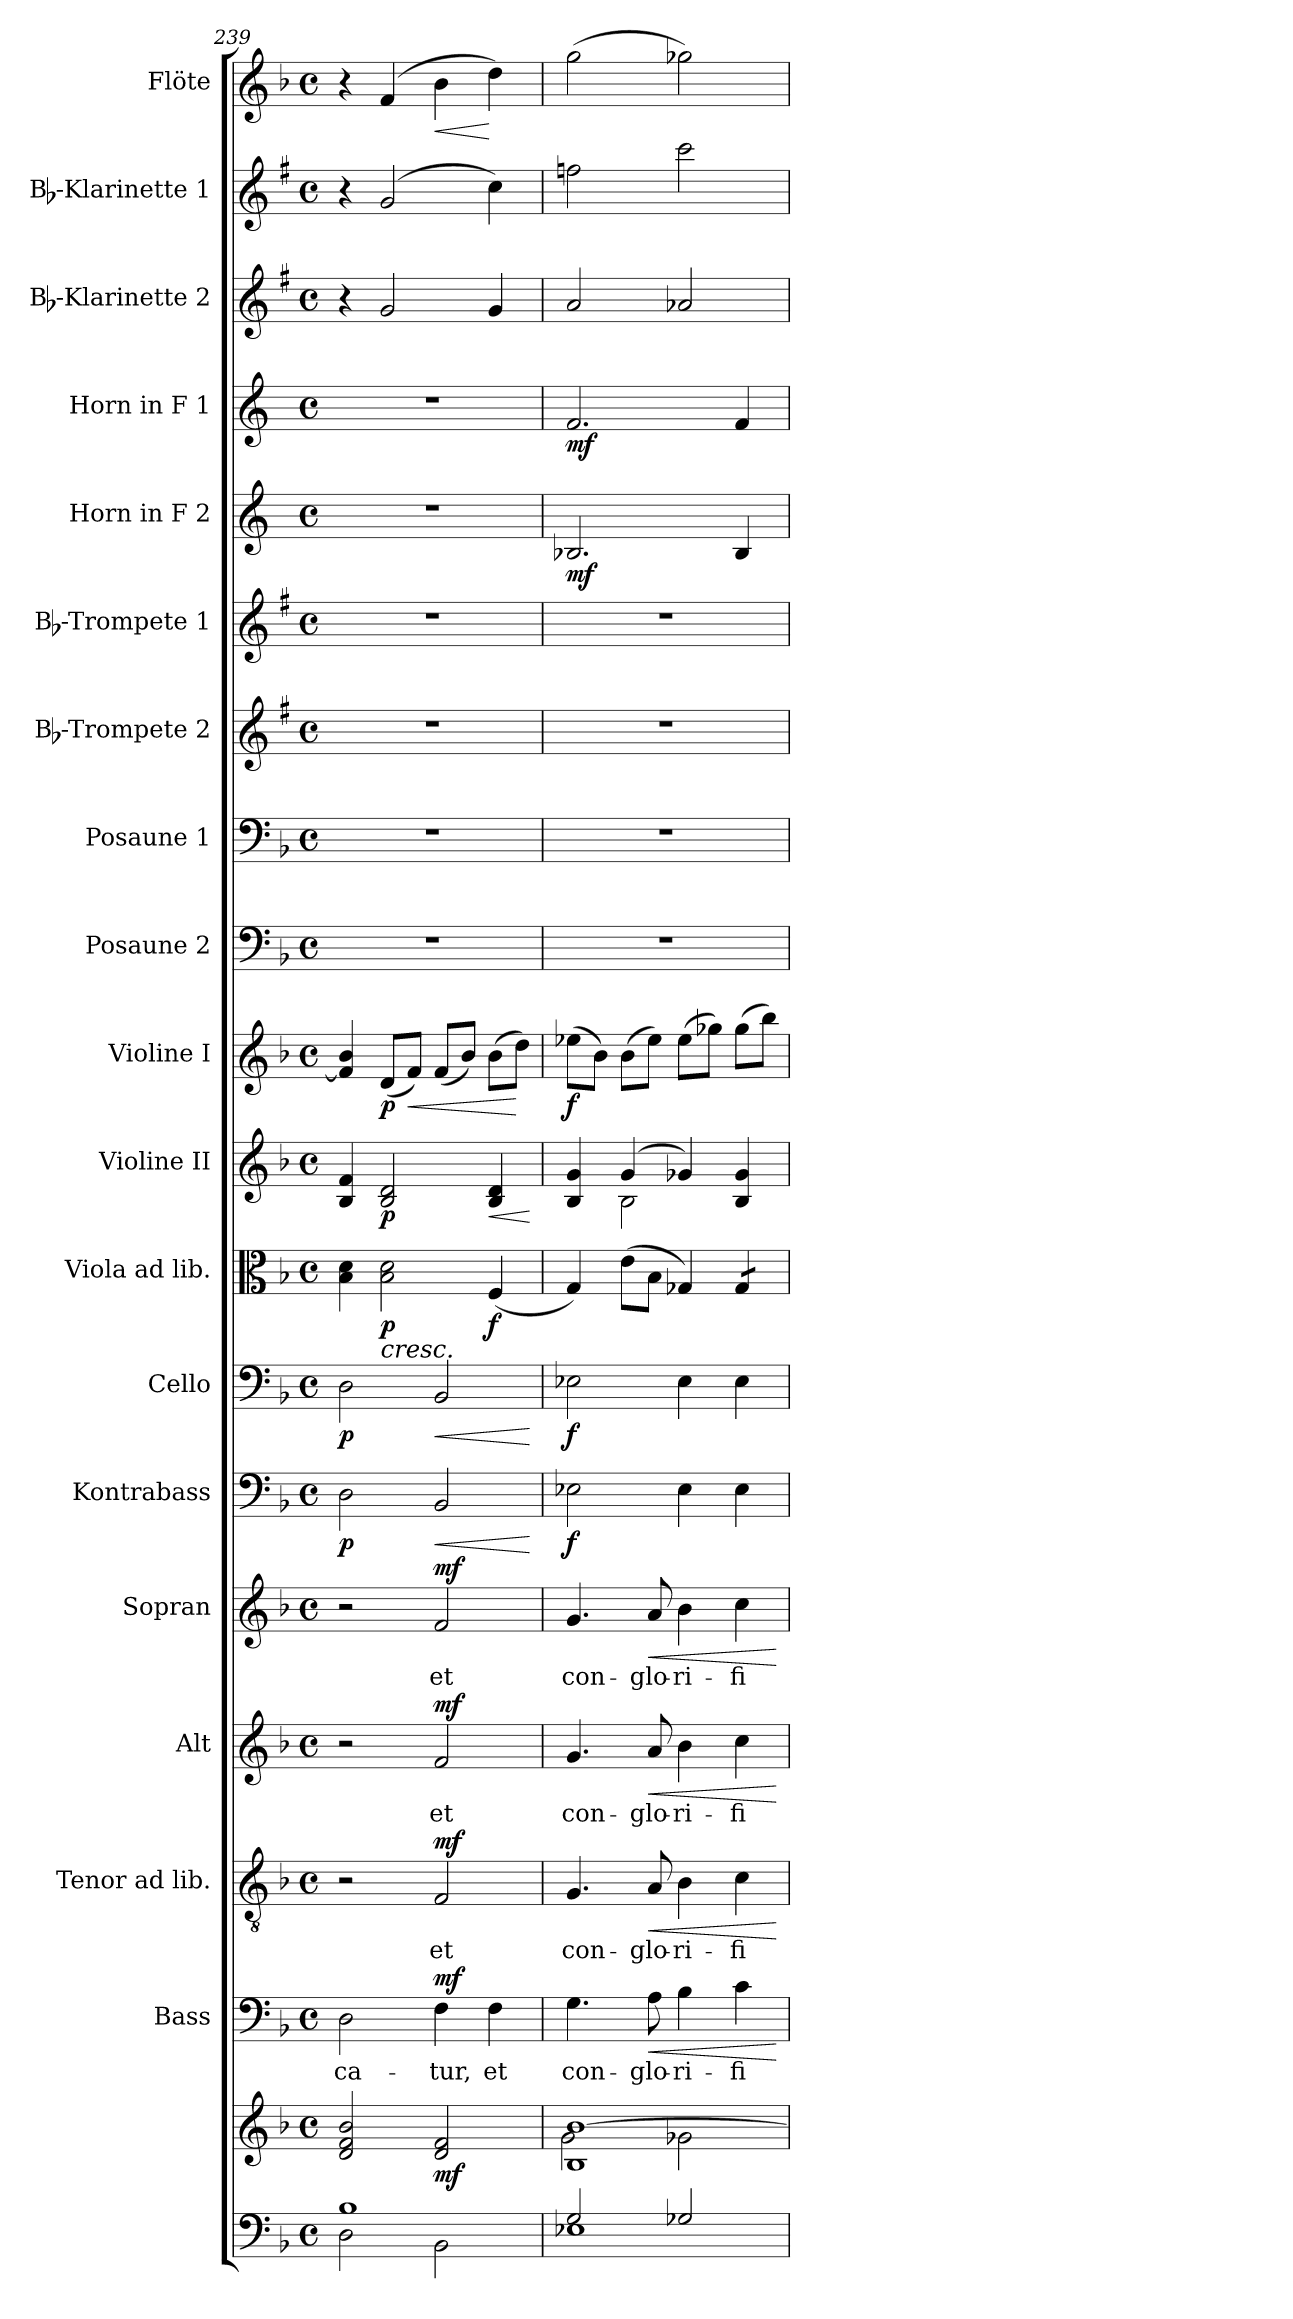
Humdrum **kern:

**kern	**kern	**dynam	**kern	**text	**dynam	**kern	**text	**dynam	**kern	**text	**dynam	**kern	**text	**dynam	**kern	**dynam	**kern	**dynam	**kern	**dynam	**kern	**dynam	**kern	**dynam	**kern	**kern	**kern	**kern	**kern	**dynam	**kern	**dynam	**kern	**kern	**kern	**dynam
*part19	*part19	*part19	*part18	*part18	*part18	*part17	*part17	*part17	*part16	*part16	*part16	*part15	*part15	*part15	*part14	*part14	*part13	*part13	*part12	*part12	*part11	*part11	*part10	*part10	*part9	*part8	*part7	*part6	*part5	*part5	*part4	*part4	*part3	*part2	*part1	*part1
*staff20	*staff19	*staff19/20	*staff18	*staff18	*staff18	*staff17	*staff17	*staff17	*staff16	*staff16	*staff16	*staff15	*staff15	*staff15	*staff14	*staff14	*staff13	*staff13	*staff12	*staff12	*staff11	*staff11	*staff10	*staff10	*staff9	*staff8	*staff7	*staff6	*staff5	*staff5	*staff4	*staff4	*staff3	*staff2	*staff1	*staff1
*	*	*	*I"Bass	*	*	*I"Tenor ad lib.	*	*	*I"Alt	*	*	*I"Sopran	*	*	*I"Kontrabass	*	*I"Cello	*	*I"Viola ad lib.	*	*I"Violine II	*	*I"Violine I	*	*I"Posaune 2	*I"Posaune 1	*I"Bb-Trompete 2	*I"Bb-Trompete 1	*I"Horn in F 2	*	*I"Horn in F 1	*	*I"Bb-Klarinette 2	*I"Bb-Klarinette 1	*I"Flöte	*
*	*	*	*I'B.	*	*	*I'T.	*	*	*I'A.	*	*	*I'S.	*	*	*I'Kb.	*	*	*	*I'Vla.	*	*I'Vl. II	*	*I'Vl. I	*	*I'Pos. 2	*I'Pos. 1	*I'Bb Trp. 2	*I'Bb Trp. 1	*	*	*	*	*I'Bb Kl. 2	*I'Bb Kl. 1	*I'Fl.	*
*clefF4	*clefG2	*	*clefF4	*	*	*clefGv2	*	*	*clefG2	*	*	*clefG2	*	*	*clefF4	*	*clefF4	*	*clefC3	*	*clefG2	*	*clefG2	*	*clefF4	*clefF4	*clefG2	*clefG2	*clefG2	*	*clefG2	*	*clefG2	*clefG2	*clefG2	*
*	*	*	*	*	*	*	*	*	*	*	*	*	*	*	*ITrd7c12	*	*	*	*	*	*	*	*	*	*	*	*ITrd1c2	*ITrd1c2	*ITrd4c7	*	*ITrd4c7	*	*ITrd1c2	*ITrd1c2	*	*
*k[b-]	*k[b-]	*	*k[b-]	*	*	*k[b-]	*	*	*k[b-]	*	*	*k[b-]	*	*	*k[b-]	*	*k[b-]	*	*k[b-]	*	*k[b-]	*	*k[b-]	*	*k[b-]	*k[b-]	*k[b-]	*k[b-]	*k[b-]	*	*k[b-]	*	*k[b-]	*k[b-]	*k[b-]	*
*F:	*F:	*	*F:	*	*	*F:	*	*	*F:	*	*	*F:	*	*	*F:	*	*F:	*	*F:	*	*F:	*	*F:	*	*F:	*F:	*F:	*F:	*F:	*	*F:	*	*F:	*F:	*F:	*
*M4/4	*M4/4	*	*M4/4	*	*	*M4/4	*	*	*M4/4	*	*	*M4/4	*	*	*M4/4	*	*M4/4	*	*M4/4	*	*M4/4	*	*M4/4	*	*M4/4	*M4/4	*M4/4	*M4/4	*M4/4	*	*M4/4	*	*M4/4	*M4/4	*M4/4	*
*met(c)	*met(c)	*	*met(c)	*	*	*met(c)	*	*	*met(c)	*	*	*met(c)	*	*	*met(c)	*	*met(c)	*	*met(c)	*	*met(c)	*	*met(c)	*	*met(c)	*met(c)	*met(c)	*met(c)	*met(c)	*	*met(c)	*	*met(c)	*met(c)	*met(c)	*
=239	=239	=239	=239	=239	=239	=239	=239	=239	=239	=239	=239	=239	=239	=239	=239	=239	=239	=239	=239	=239	=239	=239	=239	=239	=239	=239	=239	=239	=239	=239	=239	=239	=239	=239	=239	=239
*^	*	*	*	*	*	*	*	*	*	*	*	*	*	*	*	*	*	*	*	*	*	*	*	*	*	*	*	*	*	*	*	*	*	*	*	*
!	!	!	!	!	!LO:LY:b	!	!	!	!	!	!	!	!	!	!	!	!LO:DY:b	!	!LO:DY:b	!	!	!	!	!	!	!	!	!	!	!	!	!	!	!	!	!	!
1B-	2D\	2d/ 2f/ 2b-/	.	2D\	-ca-	.	2r	.	.	2r	.	.	2r	.	.	2DD\	p	2D\	p	4B-\ 4d\	.	4B-/ 4f/	.	4f/] 4b-/	.	1r	1r	1r	1r	1r	.	1r	.	4r	4r	4r	.
!	!	!	!	!	!	!	!	!	!	!	!	!	!	!	!	!	!	!	!	!	!LO:HP:b	!	!	!	!	!	!	!	!	!	!	!	!	!	!	!	!
!	!	!	!	!	!	!	!	!	!	!	!	!	!	!	!	!	!	!	!	!	!LO:DY:n=1:b	!	!LO:DY:b	!	!LO:DY:b	!	!	!	!	!	!	!	!	!	!	!	!
.	.	.	.	.	.	.	.	.	.	.	.	.	.	.	.	.	.	.	.	2B-\ 2d\	< p	2B-/ 2d/	p	(<8d/L	p	.	.	.	.	.	.	.	.	2f/	(2f/	(4f/	.
!	!	!	!	!	!	!	!	!	!	!	!	!	!	!	!	!	!	!	!	!	!	!	!	!	!LO:HP:b	!	!	!	!	!	!	!	!	!	!	!	!
.	.	.	.	.	.	.	.	.	.	.	.	.	.	.	.	.	.	.	.	.	.	.	.	8f/J)	<	.	.	.	.	.	.	.	.	.	.	.	.
!	!	!	!LO:DY:b	!	!LO:LY:b	!LO:DY:a	!	!LO:LY:b	!LO:DY:a	!	!LO:LY:b	!LO:DY:a	!	!LO:LY:b	!LO:DY:a	!	!LO:HP:b	!	!LO:HP:b	!	!	!	!	!	!	!	!	!	!	!	!	!	!	!	!	!	!LO:HP:b
.	2BB-\	2d/ 2f/	mf	4F\	-tur,	mf	2F/	et	mf	2f/	et	mf	2f/	et	mf	2BBB-/	<	2BB-/	<	.	.	.	.	(<8f/L	.	.	.	.	.	.	.	.	.	.	.	4b-\	<
.	.	.	.	.	.	.	.	.	.	.	.	.	.	.	.	.	.	.	.	.	.	.	.	8b-/J)	.	.	.	.	.	.	.	.	.	.	.	.	.
!	!	!	!	!	!LO:LY:b	!	!	!	!	!	!	!	!	!	!	!	!	!	!	!	!LO:DY:n=2:b	!	!LO:HP:b	!	!	!	!	!	!	!	!	!	!	!	!	!	!
.	.	.	.	4F\	et	.	.	.	.	.	.	.	.	.	.	.	.	.	.	(<4F/	f	4B-/ 4d/	<	(>8b-\L	.	.	.	.	.	.	.	.	.	4f/	4b-\)	4dd\)	[
.	.	.	.	.	.	.	.	.	.	.	.	.	.	.	.	.	.	.	.	.	.	.	.	8dd\J)	[	.	.	.	.	.	.	.	.	.	.	.	.
*v	*v	*	*	*	*	*	*	*	*	*	*	*	*	*	*	*	*	*	*	*	*	*	*	*	*	*	*	*	*	*	*	*	*	*	*	*	*
.	.	.	.	.	.	.	.	.	.	.	.	.	.	.	.	[	.	[	.	[	.	[	.	.	.	.	.	.	.	.	.	.	.	.	.	.
=240	=240	=240	=240	=240	=240	=240	=240	=240	=240	=240	=240	=240	=240	=240	=240	=240	=240	=240	=240	=240	=240	=240	=240	=240	=240	=240	=240	=240	=240	=240	=240	=240	=240	=240	=240	=240
*^	*^	*	*	*	*	*	*	*	*	*	*	*	*	*	*	*	*	*	*	*	*	*	*	*	*	*	*	*	*	*	*	*	*	*	*	*
!	!	!	!	!	!	!LO:LY:b	!	!	!LO:LY:b	!	!	!LO:LY:b	!	!	!LO:LY:b	!	!	!LO:DY:b	!	!LO:DY:b	!	!	!	!	!	!LO:DY:b	!	!	!	!	!	!LO:DY:b	!	!LO:DY:b	!	!	!	!
*	*	*	*	*	*	*	*	*	*	*	*	*	*	*	*	*	*	*	*	*	*	*	*^	*	*	*	*	*	*	*	*	*	*	*	*	*	*	*
2G/	1E-X	1B- [>1b-	2g\	.	4.G\	con-	.	4.G/	con-	.	4.g/	con-	.	4.g/	con-	.	2EE-X\	f	2E-X\	f	4G/)	.	4B-/ 4g/	4ryy	.	(>8ee-X\L	f	1r	1r	1r	1r	2.E-X/	mf	2.B-/	mf	2g/	2ee-X\	(>2gg\	.
.	.	.	.	.	.	.	.	.	.	.	.	.	.	.	.	.	.	.	.	.	.	.	.	.	.	8b-\J)	.	.	.	.	.	.	.	.	.	.	.	.	.
.	.	.	.	.	.	.	.	.	.	.	.	.	.	.	.	.	.	.	.	.	(>8e\L	.	(4g/	2B-\	.	(>8b-\L	.	.	.	.	.	.	.	.	.	.	.	.	.
!	!	!	!	!	!	!LO:LY:b	!LO:HP:b	!	!LO:LY:b	!LO:HP:b	!	!LO:LY:b	!LO:HP:b	!	!LO:LY:b	!LO:HP:b	!	!	!	!	!	!	!	!	!	!	!	!	!	!	!	!	!	!	!	!	!	!	!
.	.	.	.	.	8A\	-glo-	<	8A/	-glo-	<	8a/	-glo-	<	8a/	-glo-	<	.	.	.	.	8B-\J	.	.	.	.	8ee-\J)	.	.	.	.	.	.	.	.	.	.	.	.	.
!	!	!	!	!	!	!LO:LY:b	!	!	!LO:LY:b	!	!	!LO:LY:b	!	!	!LO:LY:b	!	!	!	!	!	!	!	!	!	!	!	!	!	!	!	!	!	!	!	!	!	!	!	!
2G-X/	.	.	2g-X\	.	4B-\	-ri-	.	4B-\	-ri-	.	4b-\	-ri-	.	4b-\	-ri-	.	4EE-\	.	4E-\	.	4G-X/)	.	4g-X/)	.	.	(>8ee-\L	.	.	.	.	.	.	.	.	.	2g-X/	2bb-\	2gg-X\)	.
.	.	.	.	.	.	.	.	.	.	.	.	.	.	.	.	.	.	.	.	.	.	.	.	.	.	8gg-X\J)	.	.	.	.	.	.	.	.	.	.	.	.	.
!	!	!	!	!	!	!LO:LY:b	!	!	!LO:LY:b	!	!	!LO:LY:b	!	!	!LO:LY:b	!	!	!	!	!	!	!	!	!	!	!	!	!	!	!	!	!	!	!	!	!	!	!	!
*	*	*	*	*	*	*	*	*	*	*	*	*	*	*	*	*	*	*	*	*	*tremolo	*	*	*	*	*	*	*	*	*	*	*	*	*	*	*	*	*	*
.	.	.	.	.	4c\	-fi-	.	4c\	-fi-	.	4cc\	-fi-	.	4cc\	-fi-	.	4EE-\	.	4E-\	.	8G-/L	.	4B-/ 4g-/	4ryy	.	(>8gg-\L	.	.	.	.	.	4E-/	.	4B-/	.	.	.	.	.
.	.	.	.	.	.	.	.	.	.	.	.	.	.	.	.	.	.	.	.	.	8G-/J	.	.	.	.	8bb-\J)	.	.	.	.	.	.	.	.	.	.	.	.	.
*	*	*	*	*	*	*	*	*	*	*	*	*	*	*	*	*	*	*	*	*	*Xtremolo	*	*	*	*	*	*	*	*	*	*	*	*	*	*	*	*	*	*
*v	*v	*	*	*	*	*	*	*	*	*	*	*	*	*	*	*	*	*	*	*	*	*	*v	*v	*	*	*	*	*	*	*	*	*	*	*	*	*	*	*
*	*v	*v	*	*	*	*	*	*	*	*	*	*	*	*	*	*	*	*	*	*	*	*	*	*	*	*	*	*	*	*	*	*	*	*	*	*	*
.	.	.	.	.	[	.	.	[	.	.	[	.	.	[	.	.	.	.	.	.	.	.	.	.	.	.	.	.	.	.	.	.	.	.	.	.
=	=	=	=	=	=	=	=	=	=	=	=	=	=	=	=	=	=	=	=	=	=	=	=	=	=	=	=	=	=	=	=	=	=	=	=	=
*-	*-	*-	*-	*-	*-	*-	*-	*-	*-	*-	*-	*-	*-	*-	*-	*-	*-	*-	*-	*-	*-	*-	*-	*-	*-	*-	*-	*-	*-	*-	*-	*-	*-	*-	*-	*-
